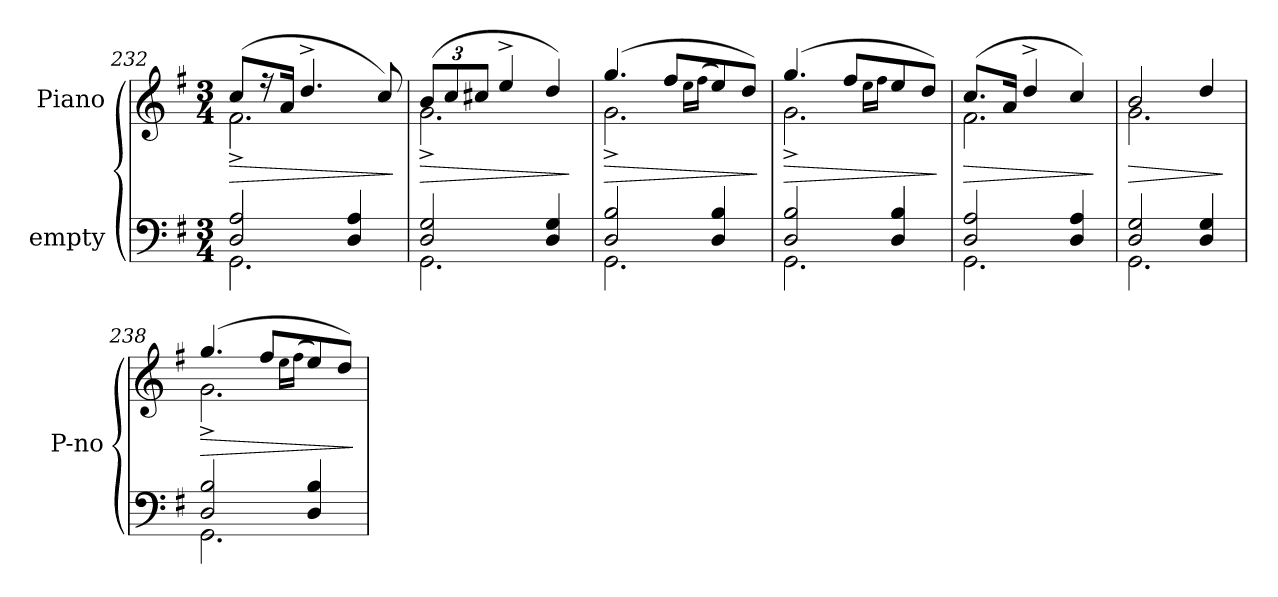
**kern	**kern	**dynam
*part2	*part1	*part1
*staff2	*staff1	*staff1
*I"empty	*I"Piano	*
*	*I'P-no	*
*clefF4	*clefG2	*
*k[f#]	*k[f#]	*
*M3/4	*M3/4	*
=232	=232	=232
*^	*^	*
!	!	!	!	!LO:HP:b
2D/ 2A/	2.GG\	(8cc/L	2.f#^\	>
.	.	16r	.	.
.	.	16a/Jk	.	.
.	.	4.dd^/	.	.
4D/ 4A/	.	.	.	.
.	.	8cc/)	.	.
*v	*v	*	*	*
*	*v	*v	*
.	.	]
=233	=233	=233
*^	*^	*
!	!	!	!	!LO:HP:b
2D/ 2G/	2.GG\	(12b/L	2.g^\	>
.	.	12cc/	.	.
.	.	12cc#X/J	.	.
.	.	4ee^/	.	.
4D/ 4G/	.	4dd/)	.	.
*v	*v	*	*	*
*	*v	*v	*
.	.	]
!!LO:LB:g=z
=234	=234	=234
*^	*^	*
!	!	!	!	!LO:HP:b
2D/ 2B/	2.GG\	(4.gg/	2.g^\	>
.	.	8ff#/L	.	.
.	.	16qqee\LL	.	.
.	.	(16qqff#\JJ	.	.
4D/ 4B/	.	8ee/)	.	.
.	.	8dd/J)	.	.
*v	*v	*	*	*
*	*v	*v	*
.	.	]
=235	=235	=235
*^	*^	*
!	!	!	!	!LO:HP:b
2D/ 2B/	2.GG\	(4.gg/	2.g^\	>
.	.	8ff#/L	.	.
.	.	16qqee\LL	.	.
.	.	16qqff#\JJ	.	.
4D/ 4B/	.	8ee/	.	.
.	.	8dd/J)	.	.
*v	*v	*	*	*
*	*v	*v	*
.	.	]
=236	=236	=236
*^	*^	*
!	!	!	!	!LO:HP:b
2D/ 2A/	2.GG\	(8.cc/L	2.f#\	>
.	.	16a/Jk	.	.
.	.	4dd^/	.	.
4D/ 4A/	.	4cc/)	.	.
*v	*v	*	*	*
*	*v	*v	*
.	.	]
=237	=237	=237
*^	*^	*
!	!	!	!	!LO:HP:b
2D/ 2G/	2.GG\	2b/	2.g\	>
4D/ 4G/	.	4dd/	.	.
*v	*v	*	*	*
*	*v	*v	*
.	.	]
=238	=238	=238
*^	*^	*
!	!	!	!	!LO:HP:b
2D/ 2B/	2.GG\	(4.gg/	2.g^\	>
.	.	8ff#/L	.	.
.	.	16qqee\LL	.	.
.	.	(16qqff#\JJ	.	.
4D/ 4B/	.	8ee/)	.	.
.	.	8dd/J)	.	.
*v	*v	*	*	*
*	*v	*v	*
.	.	]
=	=	=
*-	*-	*-
